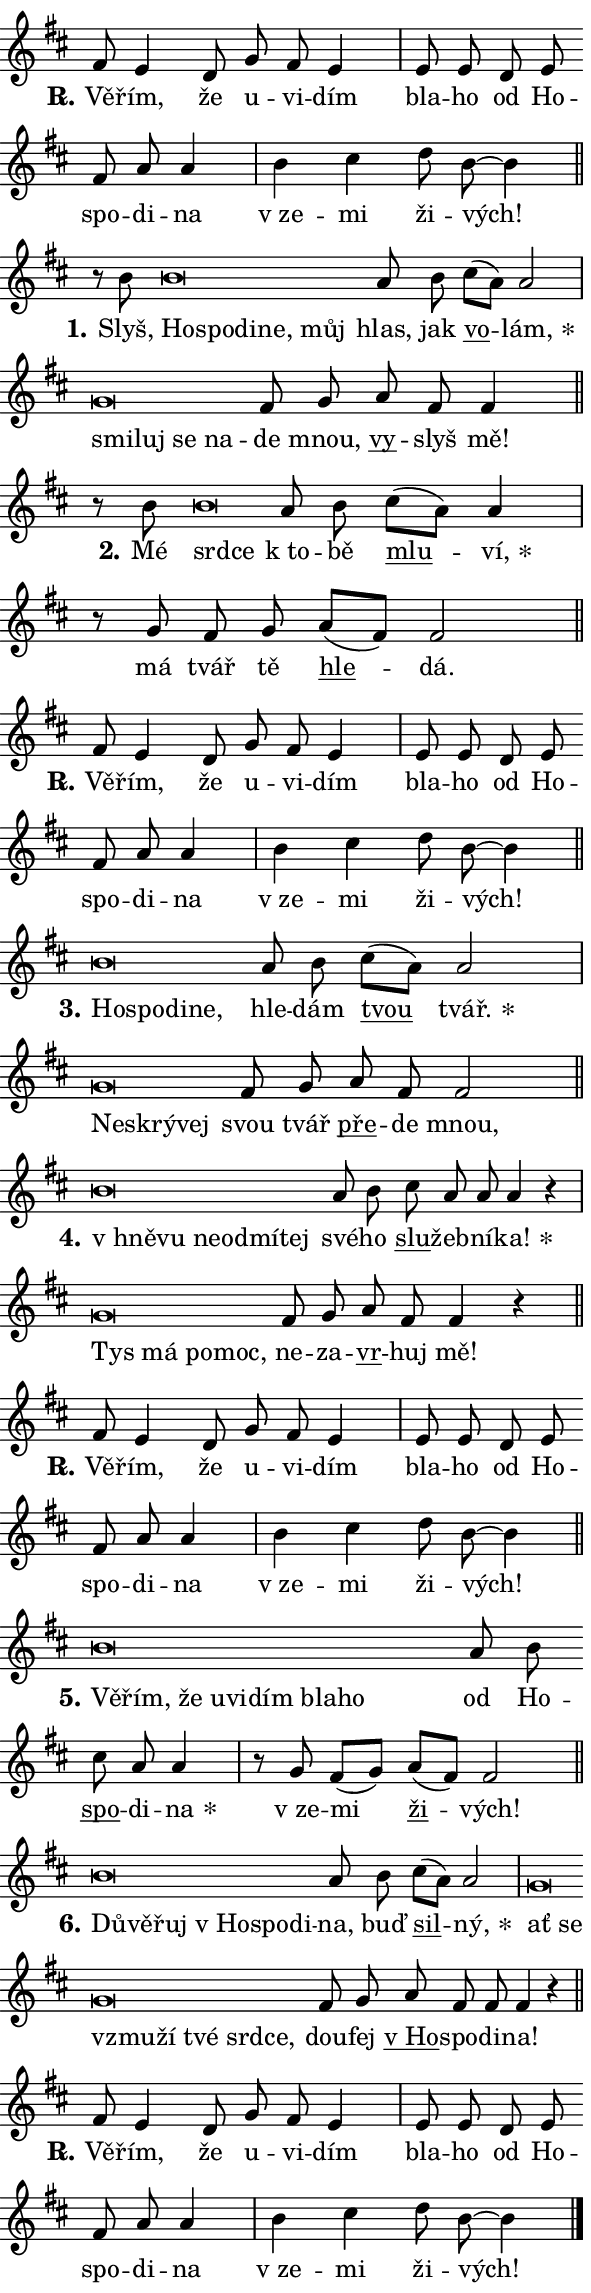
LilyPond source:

\version "2.24.0"
\header { tagline = "" }
\paper {
  indent = 0\cm
  top-margin = 0\cm
  right-margin = 0.13\cm % to fit lyric hyphens
  bottom-margin = 0\cm
  left-margin = 0\cm
  paper-width = 10\cm
  page-breaking = #ly:one-page-breaking
  system-system-spacing.basic-distance = #11
  score-system-spacing.basic-distance = #11
  ragged-last = ##f
}


%% Author: Thomas Morley
%% https://lists.gnu.org/archive/html/lilypond-user/2020-05/msg00002.html
#(define (line-position grob)
"Returns position of @var[grob} in current system:
   @code{'start}, if at first time-step
   @code{'end}, if at last time-step
   @code{'middle} otherwise
"
  (let* ((col (ly:item-get-column grob))
         (ln (ly:grob-object col 'left-neighbor))
         (rn (ly:grob-object col 'right-neighbor))
         (col-to-check-left (if (ly:grob? ln) ln col))
         (col-to-check-right (if (ly:grob? rn) rn col))
         (break-dir-left
           (and
             (ly:grob-property col-to-check-left 'non-musical #f)
             (ly:item-break-dir col-to-check-left)))
         (break-dir-right
           (and
             (ly:grob-property col-to-check-right 'non-musical #f)
             (ly:item-break-dir col-to-check-right))))
        (cond ((eqv? 1 break-dir-left) 'start)
              ((eqv? -1 break-dir-right) 'end)
              (else 'middle))))

#(define (tranparent-at-line-position vctor)
  (lambda (grob)
  "Relying on @code{line-position} select the relevant enry from @var{vctor}.
Used to determine transparency,"
    (case (line-position grob)
      ((end) (not (vector-ref vctor 0)))
      ((middle) (not (vector-ref vctor 1)))
      ((start) (not (vector-ref vctor 2))))))

noteHeadBreakVisibility =
#(define-music-function (break-visibility)(vector?)
"Makes @code{NoteHead}s transparent relying on @var{break-visibility}"
#{
  \override NoteHead.transparent =
    #(tranparent-at-line-position break-visibility)
#})

#(define delete-ledgers-for-transparent-note-heads
  (lambda (grob)
    "Reads whether a @code{NoteHead} is transparent.
If so this @code{NoteHead} is removed from @code{'note-heads} from
@var{grob}, which is supposed to be @code{LedgerLineSpanner}.
As a result ledgers are not printed for this @code{NoteHead}"
    (let* ((nhds-array (ly:grob-object grob 'note-heads))
           (nhds-list
             (if (ly:grob-array? nhds-array)
                 (ly:grob-array->list nhds-array)
                 '()))
           ;; Relies on the transparent-property being done before
           ;; Staff.LedgerLineSpanner.after-line-breaking is executed.
           ;; This is fragile ...
           (to-keep
             (remove
               (lambda (nhd)
                 (ly:grob-property nhd 'transparent #f))
               nhds-list)))
      ;; TODO find a better method to iterate over grob-arrays, similiar
      ;; to filter/remove etc for lists
      ;; For now rebuilt from scratch
      (set! (ly:grob-object grob 'note-heads)  '())
      (for-each
        (lambda (nhd)
          (ly:pointer-group-interface::add-grob grob 'note-heads nhd))
        to-keep))))

squashNotes = {
  \override NoteHead.X-extent = #'(-0.2 . 0.2)
  \override NoteHead.Y-extent = #'(-0.75 . 0)
  \override NoteHead.stencil =
    #(lambda (grob)
       (let ((pos (ly:grob-property grob 'staff-position)))
         (begin
           (if (< pos -7) (display "ERROR: Lower brevis then expected\n") (display ""))
           (if (<= pos -6) ly:text-interface::print ly:note-head::print))))
}
unSquashNotes = {
  \revert NoteHead.X-extent
  \revert NoteHead.Y-extent
  \revert NoteHead.stencil
}

hideNotes = \noteHeadBreakVisibility #begin-of-line-visible
unHideNotes = \noteHeadBreakVisibility #all-visible

% work-around for resetting accidentals
% https://lilypond.org/doc/v2.23/Documentation/notation/displaying-rhythms#unmetered-music
cadenzaMeasure = {
  \cadenzaOff
  \partial 1024 s1024
  \cadenzaOn
}

#(define-markup-command (accent layout props text) (markup?)
  "Underline accented syllable"
  (interpret-markup layout props
    #{\markup \override #'(offset . 4.3) \underline { #text }#}))

responsum = \markup \concat {
  "R" \hspace #-1.05 \path #0.1 #'((moveto 0 0.07) (lineto 0.9 0.8)) \hspace #0.05 "."
}

spaceSize = #0.6828661417322834 % exact space size for TeX Gyre Schola

\layout {
  \context {
    \Staff
    \remove "Time_signature_engraver"
    \override LedgerLineSpanner.after-line-breaking = #delete-ledgers-for-transparent-note-heads
  }
  \context {
    \Lyrics {
      \override LyricSpace.minimum-distance = \spaceSize
      \override LyricText.font-name = #"TeX Gyre Schola"
      \override LyricText.font-size = 1
      \override StanzaNumber.font-name = #"TeX Gyre Schola Bold"
      \override StanzaNumber.font-size = 1
    }
  }
  \context {
    \Score 
    \override NoteHead.text =
      #(lambda (grob) 
        (let ((pos (ly:grob-property grob 'staff-position)))
          #{\markup {
            \combine
              \halign #-0.55 \raise #(if (= pos -6) 0 0.5) \override #'(thickness . 2) \draw-line #'(3.2 . 0)
              \musicglyph "noteheads.sM1"
          }#}))
  }
}

% magnetic-lyrics.ily
%
%   written by
%     Jean Abou Samra <jean@abou-samra.fr>
%     Werner Lemberg <wl@gnu.org>
%
%   adapted by
%     Jiri Hon <jiri.hon@gmail.com>
%
% Version 2022-Apr-15

% https://www.mail-archive.com/lilypond-user@gnu.org/msg149350.html

#(define (Left_hyphen_pointer_engraver context)
   "Collect syllable-hyphen-syllable occurrences in lyrics and store
them in properties.  This engraver only looks to the left.  For
example, if the lyrics input is @code{foo -- bar}, it does the
following.

@itemize @bullet
@item
Set the @code{text} property of the @code{LyricHyphen} grob between
@q{foo} and @q{bar} to @code{foo}.

@item
Set the @code{left-hyphen} property of the @code{LyricText} grob with
text @q{foo} to the @code{LyricHyphen} grob between @q{foo} and
@q{bar}.
@end itemize

Use this auxiliary engraver in combination with the
@code{lyric-@/text::@/apply-@/magnetic-@/offset!} hook."
   (let ((hyphen #f)
         (text #f))
     (make-engraver
      (acknowledgers
       ((lyric-syllable-interface engraver grob source-engraver)
        (set! text grob)))
      (end-acknowledgers
       ((lyric-hyphen-interface engraver grob source-engraver)
        ;(when (not (grob::has-interface grob 'lyric-space-interface))
          (set! hyphen grob)));)
      ((stop-translation-timestep engraver)
       (when (and text hyphen)
         (ly:grob-set-object! text 'left-hyphen hyphen))
       (set! text #f)
       (set! hyphen #f)))))

#(define (lyric-text::apply-magnetic-offset! grob)
   "If the space between two syllables is less than the value in
property @code{LyricText@/.details@/.squash-threshold}, move the right
syllable to the left so that it gets concatenated with the left
syllable.

Use this function as a hook for
@code{LyricText@/.after-@/line-@/breaking} if the
@code{Left_@/hyphen_@/pointer_@/engraver} is active."
   (let ((hyphen (ly:grob-object grob 'left-hyphen #f)))
     (when hyphen
       (let ((left-text (ly:spanner-bound hyphen LEFT)))
         (when (grob::has-interface left-text 'lyric-syllable-interface)
           (let* ((common (ly:grob-common-refpoint grob left-text X))
                  (this-x-ext (ly:grob-extent grob common X))
                  (left-x-ext
                   (begin
                     ;; Trigger magnetism for left-text.
                     (ly:grob-property left-text 'after-line-breaking)
                     (ly:grob-extent left-text common X)))
                  ;; `delta` is the gap width between two syllables.
                  (delta (- (interval-start this-x-ext)
                            (interval-end left-x-ext)))
                  (details (ly:grob-property grob 'details))
                  (threshold (assoc-get 'squash-threshold details 0.2)))
             (when (< delta threshold)
               (let* (;; We have to manipulate the input text so that
                      ;; ligatures crossing syllable boundaries are not
                      ;; disabled.  For languages based on the Latin
                      ;; script this is essentially a beautification.
                      ;; However, for non-Western scripts it can be a
                      ;; necessity.
                      (lt (ly:grob-property left-text 'text))
                      (rt (ly:grob-property grob 'text))
                      (is-space (grob::has-interface hyphen 'lyric-space-interface))
                      (space (if is-space " " ""))
                      (extra-delta (if is-space spaceSize 0))
                      ;; Append new syllable.
                      (ltrt-space (if (and (string? lt) (string? rt))
                                (string-append lt space rt)
                                (make-concat-markup (list lt space rt))))
                      ;; Right-align `ltrt` to the right side.
                      (ltrt-space-markup (grob-interpret-markup
                               grob
                               (make-translate-markup
                                (cons (interval-length this-x-ext) 0)
                                (make-right-align-markup ltrt-space)))))
                 (begin
                   ;; Don't print `left-text`.
                   (ly:grob-set-property! left-text 'stencil #f)
                   ;; Set text and stencil (which holds all collected
                   ;; syllables so far) and shift it to the left.
                   (ly:grob-set-property! grob 'text ltrt-space)
                   (ly:grob-set-property! grob 'stencil ltrt-space-markup)
                   (ly:grob-translate-axis! grob (- (- delta extra-delta)) X))))))))))


#(define (lyric-hyphen::displace-bounds-first grob)
   ;; Make very sure this callback isn't triggered too early.
   (let ((left (ly:spanner-bound grob LEFT))
         (right (ly:spanner-bound grob RIGHT)))
     (ly:grob-property left 'after-line-breaking)
     (ly:grob-property right 'after-line-breaking)
     (ly:lyric-hyphen::print grob)))

squashThreshold = #0.4

\layout {
  \context {
    \Lyrics
    \consists #Left_hyphen_pointer_engraver
    \override LyricText.after-line-breaking =
      #lyric-text::apply-magnetic-offset!
    \override LyricHyphen.stencil = #lyric-hyphen::displace-bounds-first
    \override LyricText.details.squash-threshold = \squashThreshold
    \override LyricHyphen.minimum-distance = 0
    \override LyricHyphen.minimum-length = \squashThreshold
  }
}

squashText = \override LyricText.details.squash-threshold = 9999
unSquashText = \override LyricText.details.squash-threshold = \squashThreshold

leftText = \override LyricText.self-alignment-X = #LEFT
unLeftText = \revert LyricText.self-alignment-X

starOffset = #(lambda (grob) 
                (let ((x_offset (ly:self-alignment-interface::aligned-on-x-parent grob)))
                  (if (= x_offset 0) 0 (+ x_offset 1.2))))

star = #(define-music-function (syllable)(string?)
"Append star separator at the end of a syllable"
#{
  \once \override LyricText.X-offset = #starOffset
  \lyricmode { \markup {
    #syllable
    \override #'((font-name . "TeX Gyre Schola Bold")) \hspace #0.2 \lower #0.65 \larger "*"
  } }
#})

starAccent = #(define-music-function (syllable)(string?)
"Append star separator at the end of a syllable and make accent"
#{
  \once \override LyricText.X-offset = #starOffset
  \lyricmode { \markup {
    \accent #syllable
    \override #'((font-name . "TeX Gyre Schola Bold")) \hspace #0.2 \lower #0.65 \larger "*"
  } }
#})

breath = #(define-music-function (syllable)(string?)
"Append breathing indicator at the end of a syllable"
#{
  \lyricmode { \markup { #syllable "+" } }
#})

optionalBreath = #(define-music-function (syllable)(string?)
"Append optional breathing indicator at the end of a syllable"
#{
  \lyricmode { \markup { #syllable "(+)" } }
#})


\score {
    <<
        \new Voice = "melody" { \cadenzaOn \key d \major \relative { fis'8 e4 d8 g fis e4 \cadenzaMeasure \bar "|" e8 e d e \bar "" fis a a4 \cadenzaMeasure \bar "|" b cis d8 b~ b4 \cadenzaMeasure \bar "||" \break } }
        \new Lyrics \lyricsto "melody" { \lyricmode { \set stanza = \responsum
Vě -- řím, že u -- vi -- dím bla -- ho od Ho -- spo -- di -- na "v ze" -- mi ži -- vých! } }
    >>
    \layout {}
}

\score {
    <<
        \new Voice = "melody" { \cadenzaOn \key d \major \relative { r8 b'8 \squashNotes b\breve*1/16 \hideNotes \breve*1/16 \bar "" \breve*1/16 \bar "" \breve*1/16 \breve*1/16 \bar "" \unHideNotes \unSquashNotes a8 b \bar "" cis[( a)] a2 \cadenzaMeasure \bar "|" \squashNotes g\breve*1/16 \hideNotes \breve*1/16 \bar "" \breve*1/16 \breve*1/16 \bar "" \unHideNotes \unSquashNotes fis8 g \bar "" a fis fis4 \cadenzaMeasure \bar "||" \break } }
        \new Lyrics \lyricsto "melody" { \lyricmode { \set stanza = "1."
Slyš, \leftText Ho -- \squashText spo -- di -- ne, můj \unLeftText \unSquashText hlas, jak \markup \accent vo -- \star lám, \leftText smi -- \squashText luj se na -- \unLeftText \unSquashText de mnou, \markup \accent vy -- slyš mě! } }
    >>
    \layout {}
}

\score {
    <<
        \new Voice = "melody" { \cadenzaOn \key d \major \relative { r8 b'8 \squashNotes b\breve*1/16 \hideNotes \breve*1/16 \bar "" \unHideNotes \unSquashNotes a8 b \bar "" cis[( a)] a4 \cadenzaMeasure \bar "|" r8 g8 fis8 g \bar "" a[( fis)] fis2 \cadenzaMeasure \bar "||" \break } }
        \new Lyrics \lyricsto "melody" { \lyricmode { \set stanza = "2."
Mé \leftText srd -- \squashText ce \unLeftText \unSquashText "k to" -- bě \markup \accent mlu -- \star ví, má tvář tě \markup \accent hle -- dá. } }
    >>
    \layout {}
}

\score {
    <<
        \new Voice = "melody" { \cadenzaOn \key d \major \relative { fis'8 e4 d8 g fis e4 \cadenzaMeasure \bar "|" e8 e d e \bar "" fis a a4 \cadenzaMeasure \bar "|" b cis d8 b~ b4 \cadenzaMeasure \bar "||" \break } }
        \new Lyrics \lyricsto "melody" { \lyricmode { \set stanza = \responsum
Vě -- řím, že u -- vi -- dím bla -- ho od Ho -- spo -- di -- na "v ze" -- mi ži -- vých! } }
    >>
    \layout {}
}

\score {
    <<
        \new Voice = "melody" { \cadenzaOn \key d \major \relative { \squashNotes b'\breve*1/16 \hideNotes \breve*1/16 \bar "" \breve*1/16 \breve*1/16 \bar "" \unHideNotes \unSquashNotes a8 b \bar "" cis[( a)] a2 \cadenzaMeasure \bar "|" \squashNotes g\breve*1/16 \hideNotes \breve*1/16 \breve*1/16 \bar "" \unHideNotes \unSquashNotes fis8 g \bar "" a fis fis2 \cadenzaMeasure \bar "||" \break } }
        \new Lyrics \lyricsto "melody" { \lyricmode { \set stanza = "3."
\leftText Ho -- \squashText spo -- di -- ne, \unLeftText \unSquashText hle -- dám \markup \accent tvou \star tvář. \leftText Ne -- \squashText skrý -- vej \unLeftText \unSquashText svou tvář \markup \accent pře -- de mnou, } }
    >>
    \layout {}
}

\score {
    <<
        \new Voice = "melody" { \cadenzaOn \key d \major \relative { \squashNotes b'\breve*1/16 \hideNotes \breve*1/16 \bar "" \breve*1/16 \bar "" \breve*1/16 \bar "" \breve*1/16 \breve*1/16 \bar "" \unHideNotes \unSquashNotes a8 b \bar "" cis a a a4 r \cadenzaMeasure \bar "|" \squashNotes g\breve*1/16 \hideNotes \breve*1/16 \bar "" \breve*1/16 \breve*1/16 \bar "" \unHideNotes \unSquashNotes fis8 g \bar "" a fis fis4 r \cadenzaMeasure \bar "||" \break } }
        \new Lyrics \lyricsto "melody" { \lyricmode { \set stanza = "4."
\leftText "v hně" -- \squashText vu ne -- od -- mí -- tej \unLeftText \unSquashText své -- ho \markup \accent slu -- žeb -- ní -- \star ka! \leftText Tys \squashText má po -- moc, \unLeftText \unSquashText ne -- za -- \markup \accent vr -- huj mě! } }
    >>
    \layout {}
}

\score {
    <<
        \new Voice = "melody" { \cadenzaOn \key d \major \relative { fis'8 e4 d8 g fis e4 \cadenzaMeasure \bar "|" e8 e d e \bar "" fis a a4 \cadenzaMeasure \bar "|" b cis d8 b~ b4 \cadenzaMeasure \bar "||" \break } }
        \new Lyrics \lyricsto "melody" { \lyricmode { \set stanza = \responsum
Vě -- řím, že u -- vi -- dím bla -- ho od Ho -- spo -- di -- na "v ze" -- mi ži -- vých! } }
    >>
    \layout {}
}

\score {
    <<
        \new Voice = "melody" { \cadenzaOn \key d \major \relative { \squashNotes b'\breve*1/16 \hideNotes \breve*1/16 \bar "" \breve*1/16 \bar "" \breve*1/16 \bar "" \breve*1/16 \bar "" \breve*1/16 \bar "" \breve*1/16 \breve*1/16 \bar "" \unHideNotes \unSquashNotes a8 b \bar "" cis a a4 \cadenzaMeasure \bar "|" r8 g8 fis8[( g)] \bar "" a[( fis)] fis2 \cadenzaMeasure \bar "||" \break } }
        \new Lyrics \lyricsto "melody" { \lyricmode { \set stanza = "5."
\leftText Vě -- \squashText řím, že u -- vi -- dím bla -- ho \unLeftText \unSquashText od Ho -- \markup \accent spo -- di -- \star na "v ze" -- mi \markup \accent ži -- vých! } }
    >>
    \layout {}
}

\score {
    <<
        \new Voice = "melody" { \cadenzaOn \key d \major \relative { \squashNotes b'\breve*1/16 \hideNotes \breve*1/16 \bar "" \breve*1/16 \bar "" \breve*1/16 \bar "" \breve*1/16 \breve*1/16 \bar "" \unHideNotes \unSquashNotes a8 b \bar "" cis[( a)] a2 \cadenzaMeasure \bar "|" \squashNotes g\breve*1/16 \hideNotes \breve*1/16 \bar "" \breve*1/16 \bar "" \breve*1/16 \bar "" \breve*1/16 \bar "" \breve*1/16 \breve*1/16 \bar "" \unHideNotes \unSquashNotes fis8 g \bar "" a fis fis fis4 r \cadenzaMeasure \bar "||" \break } }
        \new Lyrics \lyricsto "melody" { \lyricmode { \set stanza = "6."
\leftText Dů -- \squashText vě -- řuj "v Ho" -- spo -- di -- \unLeftText \unSquashText na, buď \markup \accent sil -- \star ný, \leftText ať \squashText se vzmu -- ží tvé srd -- ce, \unLeftText \unSquashText dou -- fej \markup \accent "v Ho" -- spo -- di -- na! } }
    >>
    \layout {}
}

\score {
    <<
        \new Voice = "melody" { \cadenzaOn \key d \major \relative { fis'8 e4 d8 g fis e4 \cadenzaMeasure \bar "|" e8 e d e \bar "" fis a a4 \cadenzaMeasure \bar "|" b cis d8 b~ b4 \cadenzaMeasure \bar "||" \break } \bar "|." }
        \new Lyrics \lyricsto "melody" { \lyricmode { \set stanza = \responsum
Vě -- řím, že u -- vi -- dím bla -- ho od Ho -- spo -- di -- na "v ze" -- mi ži -- vých! } }
    >>
    \layout {}
}
